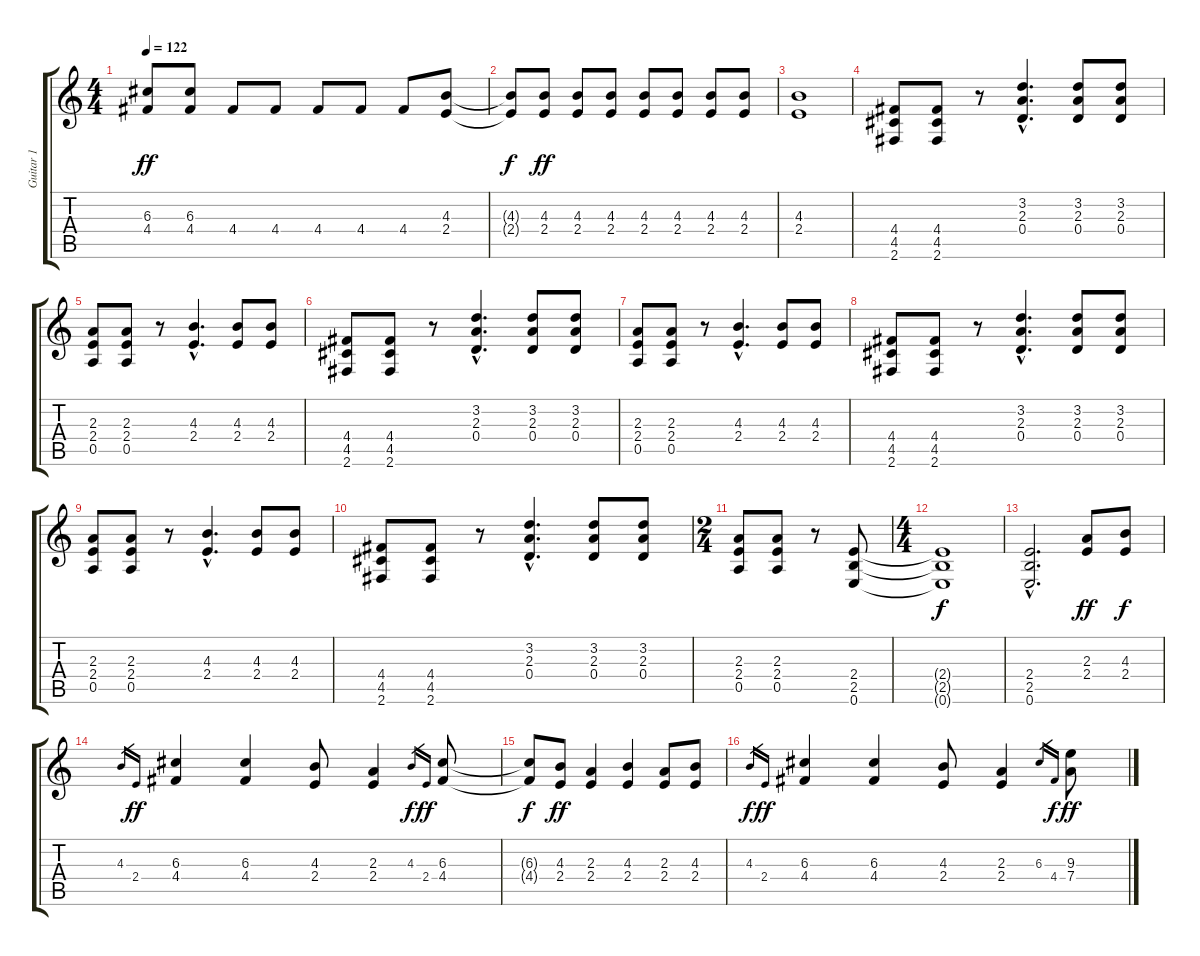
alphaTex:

\track ("Guitar 1" "Guitar 1") {instrument distortionguitar}
\staff {score tabs}
\tuning (E4 B3 G3 D3 A2 E2) {hide}
\ts (4 4)
\tempo 122
\clef g2
\ks c
(6.3 4.4).8{dy ff} (6.3 4.4).8 4.4.8 4.4.8 4.4.8 4.4.8 4.4.8 (4.3 2.4).8 |
(4.3{t} 2.4{t}).8{dy f} (4.3 2.4).8{dy ff} (4.3 2.4).8 (4.3 2.4).8 (4.3 2.4).8 (4.3 2.4).8 (4.3 2.4).8 (4.3 2.4).8 |
(4.3 2.4).1 |
(4.4 4.5 2.6).8 (4.4 4.5 2.6).8 r.8 (3.2{hac} 2.3{hac} 0.4{hac}).4{d} (3.2 2.3 0.4).8 (3.2 2.3 0.4).8 |
(2.3 2.4 0.5).8 (2.3 2.4 0.5).8 r.8 (4.3{hac} 2.4{hac}).4{d} (4.3 2.4).8 (4.3 2.4).8 |
(4.4 4.5 2.6).8 (4.4 4.5 2.6).8 r.8 (3.2{hac} 2.3{hac} 0.4{hac}).4{d} (3.2 2.3 0.4).8 (3.2 2.3 0.4).8 |
(2.3 2.4 0.5).8 (2.3 2.4 0.5).8 r.8 (4.3{hac} 2.4{hac}).4{d} (4.3 2.4).8 (4.3 2.4).8 |
(4.4 4.5 2.6).8 (4.4 4.5 2.6).8 r.8 (3.2{hac} 2.3{hac} 0.4{hac}).4{d} (3.2 2.3 0.4).8 (3.2 2.3 0.4).8 |
(2.3 2.4 0.5).8 (2.3 2.4 0.5).8 r.8 (4.3{hac} 2.4{hac}).4{d} (4.3 2.4).8 (4.3 2.4).8 |
(4.4 4.5 2.6).8 (4.4 4.5 2.6).8 r.8 (3.2{hac} 2.3{hac} 0.4{hac}).4{d} (3.2 2.3 0.4).8 (3.2 2.3 0.4).8 |
\ts (2 4)
(2.3 2.4 0.5).8 (2.3 2.4 0.5).8 r.8 (2.4 2.5 0.6).8 |
\ts (4 4)
(2.4{t} 2.5{t} 0.6{t}).1{dy f} |
(2.4{hac} 2.5{hac} 0.6{hac}).2{d} (2.3 2.4).8{dy ff} (4.3 2.4).8{dy f} |
4.3.16{gr} 2.4.16{gr dy ff} (6.3 4.4).4 (6.3 4.4).4 (4.3 2.4).8 (2.3 2.4).4 4.3.16{gr dy f} 2.4.16{gr dy ff} (6.3 4.4).8 |
(6.3{t} 4.4{t}).8{dy f} (4.3 2.4).8{dy ff} (2.3 2.4).4 (4.3 2.4).4 (2.3 2.4).8 (4.3 2.4).8 |
4.3.16{gr dy f} 2.4.16{gr dy ff} (6.3 4.4).4 (6.3 4.4).4 (4.3 2.4).8 (2.3 2.4).4 6.3.16{gr} 4.4.16{gr dy f} (9.3 7.4).8{dy ff}
